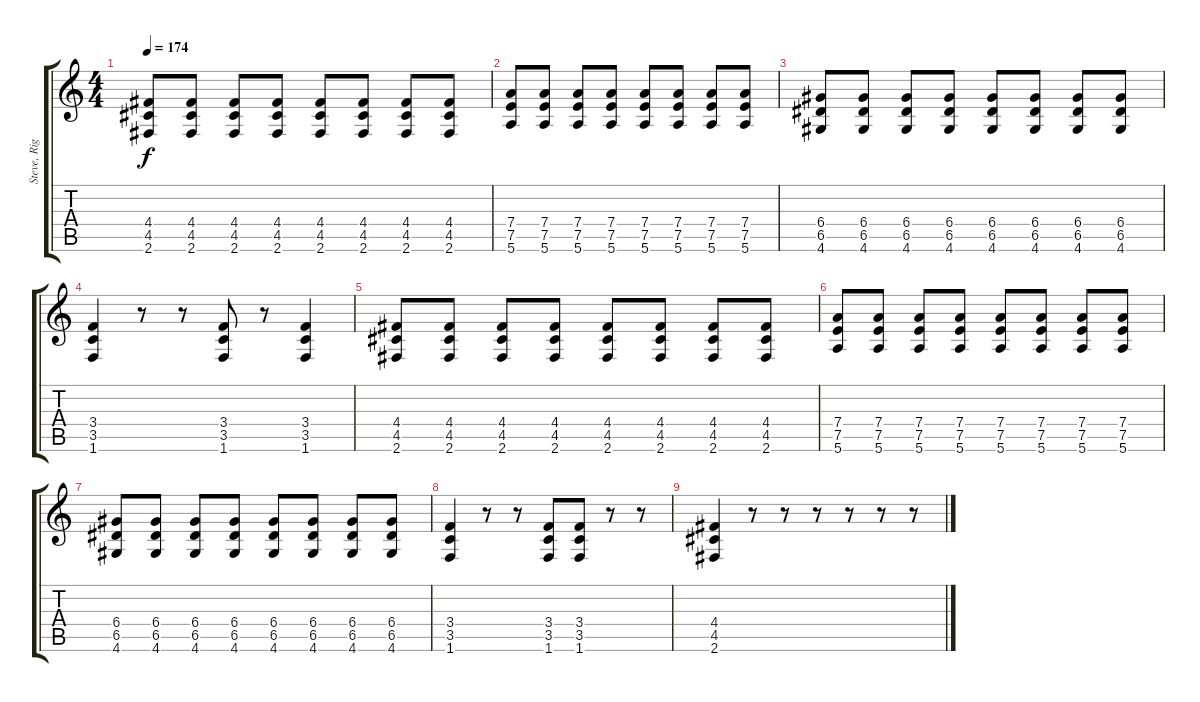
\track ("Steve, Righ? 2" "Steve, Rig") {instrument distortionguitar}
\staff {score tabs}
\tuning (E4 B3 G3 D3 A2 E2) {hide}
\ts (4 4)
\tempo 174
\clef g2
\ks c
(4.4 4.5 2.6).8{dy f} (4.4 4.5 2.6).8 (4.4 4.5 2.6).8 (4.4 4.5 2.6).8 (4.4 4.5 2.6).8 (4.4 4.5 2.6).8 (4.4 4.5 2.6).8 (4.4 4.5 2.6).8 |
(7.4 7.5 5.6).8 (7.4 7.5 5.6).8 (7.4 7.5 5.6).8 (7.4 7.5 5.6).8 (7.4 7.5 5.6).8 (7.4 7.5 5.6).8 (7.4 7.5 5.6).8 (7.4 7.5 5.6).8 |
(6.4 6.5 4.6).8 (6.4 6.5 4.6).8 (6.4 6.5 4.6).8 (6.4 6.5 4.6).8 (6.4 6.5 4.6).8 (6.4 6.5 4.6).8 (6.4 6.5 4.6).8 (6.4 6.5 4.6).8 |
(3.4 3.5 1.6).4 r.8 r.8 (3.4 3.5 1.6).8 r.8 (3.4 3.5 1.6).4 |
(4.4 4.5 2.6).8 (4.4 4.5 2.6).8 (4.4 4.5 2.6).8 (4.4 4.5 2.6).8 (4.4 4.5 2.6).8 (4.4 4.5 2.6).8 (4.4 4.5 2.6).8 (4.4 4.5 2.6).8 |
(7.4 7.5 5.6).8 (7.4 7.5 5.6).8 (7.4 7.5 5.6).8 (7.4 7.5 5.6).8 (7.4 7.5 5.6).8 (7.4 7.5 5.6).8 (7.4 7.5 5.6).8 (7.4 7.5 5.6).8 |
(6.4 6.5 4.6).8 (6.4 6.5 4.6).8 (6.4 6.5 4.6).8 (6.4 6.5 4.6).8 (6.4 6.5 4.6).8 (6.4 6.5 4.6).8 (6.4 6.5 4.6).8 (6.4 6.5 4.6).8 |
(3.4 3.5 1.6).4 r.8 r.8 (3.4 3.5 1.6).8 (3.4 3.5 1.6).8 r.8 r.8 |
(4.4 4.5 2.6).4 r.8 r.8 r.8 r.8 r.8 r.8
